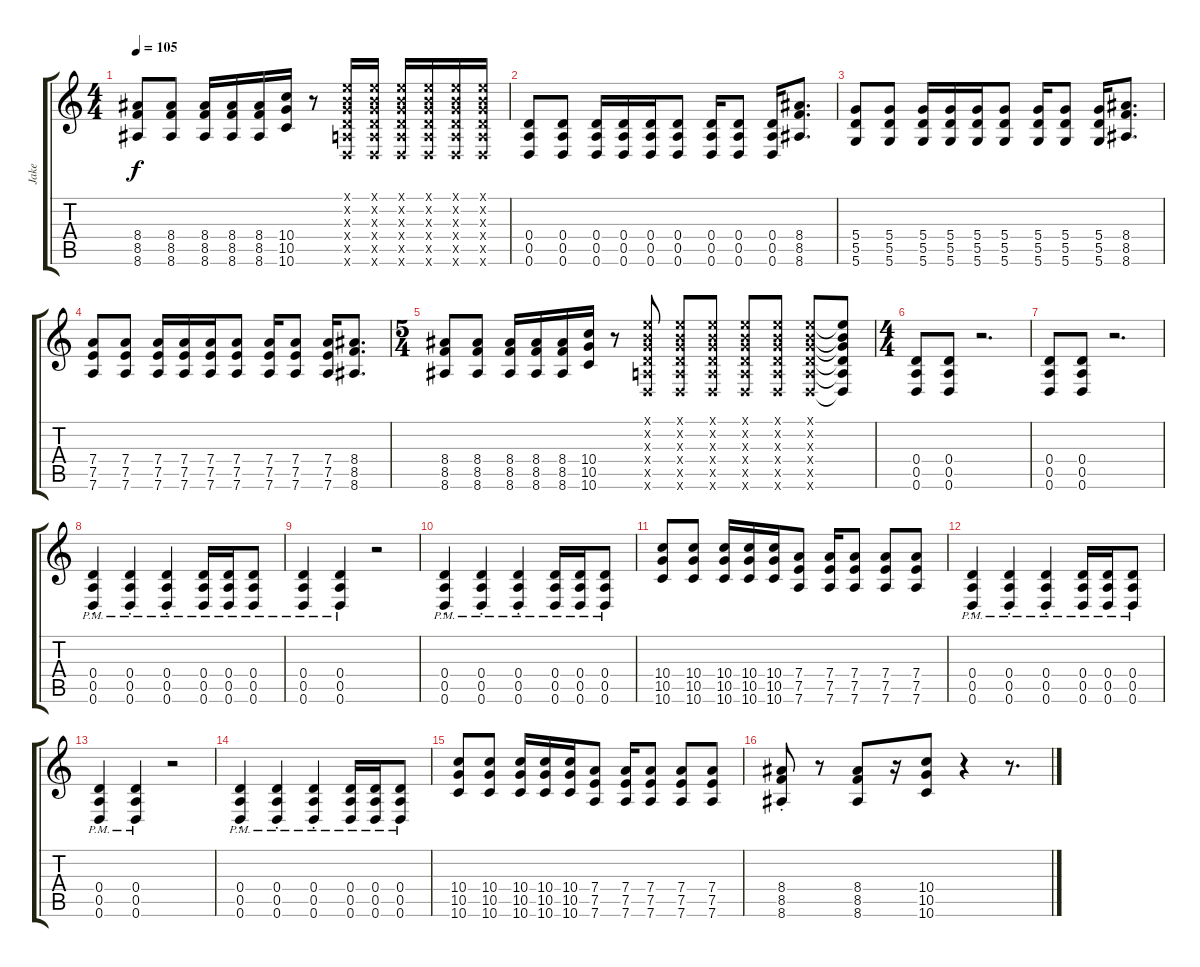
\track ("Jake" "Jake") {instrument distortionguitar}
\staff {score tabs}
\tuning (E4 B3 G3 D3 A2 D2) {hide}
\ts (4 4)
\tempo 105
\clef g2
\ks c
(8.4 8.5 8.6).8{dy f} (8.4 8.5 8.6).8 (8.4 8.5 8.6).16 (8.4 8.5 8.6).16 (8.4 8.5 8.6).16 (10.4 10.5 10.6).16 r.8 (0.1{x} 0.2{x} 0.3{x} 0.4{x} 0.5{x} 0.6{x}).16 (0.1{x} 0.2{x} 0.3{x} 0.4{x} 0.5{x} 0.6{x}).16 (0.1{x} 0.2{x} 0.3{x} 0.4{x} 0.5{x} 0.6{x}).16 (0.1{x} 0.2{x} 0.3{x} 0.4{x} 0.5{x} 0.6{x}).16 (0.1{x} 0.2{x} 0.3{x} 0.4{x} 0.5{x} 0.6{x}).16 (0.1{x} 0.2{x} 0.3{x} 0.4{x} 0.5{x} 0.6{x}).16 |
(0.4 0.5 0.6).8 (0.4 0.5 0.6).8 (0.4 0.5 0.6).16 (0.4 0.5 0.6).16 (0.4 0.5 0.6).16 (0.4 0.5 0.6).8 (0.4 0.5 0.6).16 (0.4 0.5 0.6).8 (0.4 0.5 0.6).16 (8.4 8.5 8.6).8{d} |
(5.4 5.5 5.6).8 (5.4 5.5 5.6).8 (5.4 5.5 5.6).16 (5.4 5.5 5.6).16 (5.4 5.5 5.6).16 (5.4 5.5 5.6).8 (5.4 5.5 5.6).16 (5.4 5.5 5.6).8 (5.4 5.5 5.6).16 (8.4 8.5 8.6).8{d} |
(7.4 7.5 7.6).8 (7.4 7.5 7.6).8 (7.4 7.5 7.6).16 (7.4 7.5 7.6).16 (7.4 7.5 7.6).16 (7.4 7.5 7.6).8 (7.4 7.5 7.6).16 (7.4 7.5 7.6).8 (7.4 7.5 7.6).16 (8.4 8.5 8.6).8{d} |
\ts (5 4)
(8.4 8.5 8.6).8 (8.4 8.5 8.6).8 (8.4 8.5 8.6).16 (8.4 8.5 8.6).16 (8.4 8.5 8.6).16 (10.4 10.5 10.6).16 r.8 (0.1{x} 0.2{x} 0.3{x} 0.4{x} 0.5{x} 0.6{x}).8 (0.1{x} 0.2{x} 0.3{x} 0.4{x} 0.5{x} 0.6{x}).8 (0.1{x} 0.2{x} 0.3{x} 0.4{x} 0.5{x} 0.6{x}).8 (0.1{x} 0.2{x} 0.3{x} 0.4{x} 0.5{x} 0.6{x}).8 (0.1{x} 0.2{x} 0.3{x} 0.4{x} 0.5{x} 0.6{x}).8 (0.1{x} 0.2{x} 0.3{x} 0.4{x} 0.5{x} 0.6{x}).8 (0.1{t} 0.2{t} 0.3{t} 0.4{t} 0.5{t} 0.6{t}).8 |
\ts (4 4)
(0.4 0.5 0.6).8 (0.4 0.5 0.6).8 r.2{d} |
(0.4 0.5 0.6).8 (0.4 0.5 0.6).8 r.2{d} |
(0.4{pm st} 0.5{pm st} 0.6{pm st}).4 (0.4{pm st} 0.5{pm st} 0.6{pm st}).4 (0.4{pm st} 0.5{pm st} 0.6{pm st}).4 (0.4{pm} 0.5{pm} 0.6{pm}).16 (0.4{pm} 0.5{pm} 0.6{pm}).16 (0.4{pm} 0.5{pm} 0.6{pm}).8 |
(0.4{pm} 0.5{pm} 0.6{pm}).4 (0.4{pm} 0.5{pm} 0.6{pm}).4 r.2 |
(0.4{pm st} 0.5{pm st} 0.6{pm st}).4 (0.4{pm st} 0.5{pm st} 0.6{pm st}).4 (0.4{pm st} 0.5{pm st} 0.6{pm st}).4 (0.4{pm} 0.5{pm} 0.6{pm}).16 (0.4{pm} 0.5{pm} 0.6{pm}).16 (0.4{pm} 0.5{pm} 0.6{pm}).8 |
(10.4 10.5 10.6).8 (10.4 10.5 10.6).8 (10.4 10.5 10.6).16 (10.4 10.5 10.6).16 (10.4 10.5 10.6).16 (7.4 7.5 7.6).8 (7.4 7.5 7.6).16 (7.4 7.5 7.6).8 (7.4 7.5 7.6).8 (7.4 7.5 7.6).8 |
(0.4{pm st} 0.5{pm st} 0.6{pm st}).4 (0.4{pm st} 0.5{pm st} 0.6{pm st}).4 (0.4{pm st} 0.5{pm st} 0.6{pm st}).4 (0.4{pm} 0.5{pm} 0.6{pm}).16 (0.4{pm} 0.5{pm} 0.6{pm}).16 (0.4{pm} 0.5{pm} 0.6{pm}).8 |
(0.4{pm} 0.5{pm} 0.6{pm}).4 (0.4{pm} 0.5{pm} 0.6{pm}).4 r.2 |
(0.4{pm st} 0.5{pm st} 0.6{pm st}).4 (0.4{pm st} 0.5{pm st} 0.6{pm st}).4 (0.4{pm st} 0.5{pm st} 0.6{pm st}).4 (0.4{pm} 0.5{pm} 0.6{pm}).16 (0.4{pm} 0.5{pm} 0.6{pm}).16 (0.4{pm} 0.5{pm} 0.6{pm}).8 |
(10.4 10.5 10.6).8 (10.4 10.5 10.6).8 (10.4 10.5 10.6).16 (10.4 10.5 10.6).16 (10.4 10.5 10.6).16 (7.4 7.5 7.6).8 (7.4 7.5 7.6).16 (7.4 7.5 7.6).8 (7.4 7.5 7.6).8 (7.4 7.5 7.6).8 |
(8.4 8.5 8.6{st}).8 r.8 (8.4 8.5 8.6).8 r.16 (10.4 10.5 10.6).8 r.4 r.8{d}
